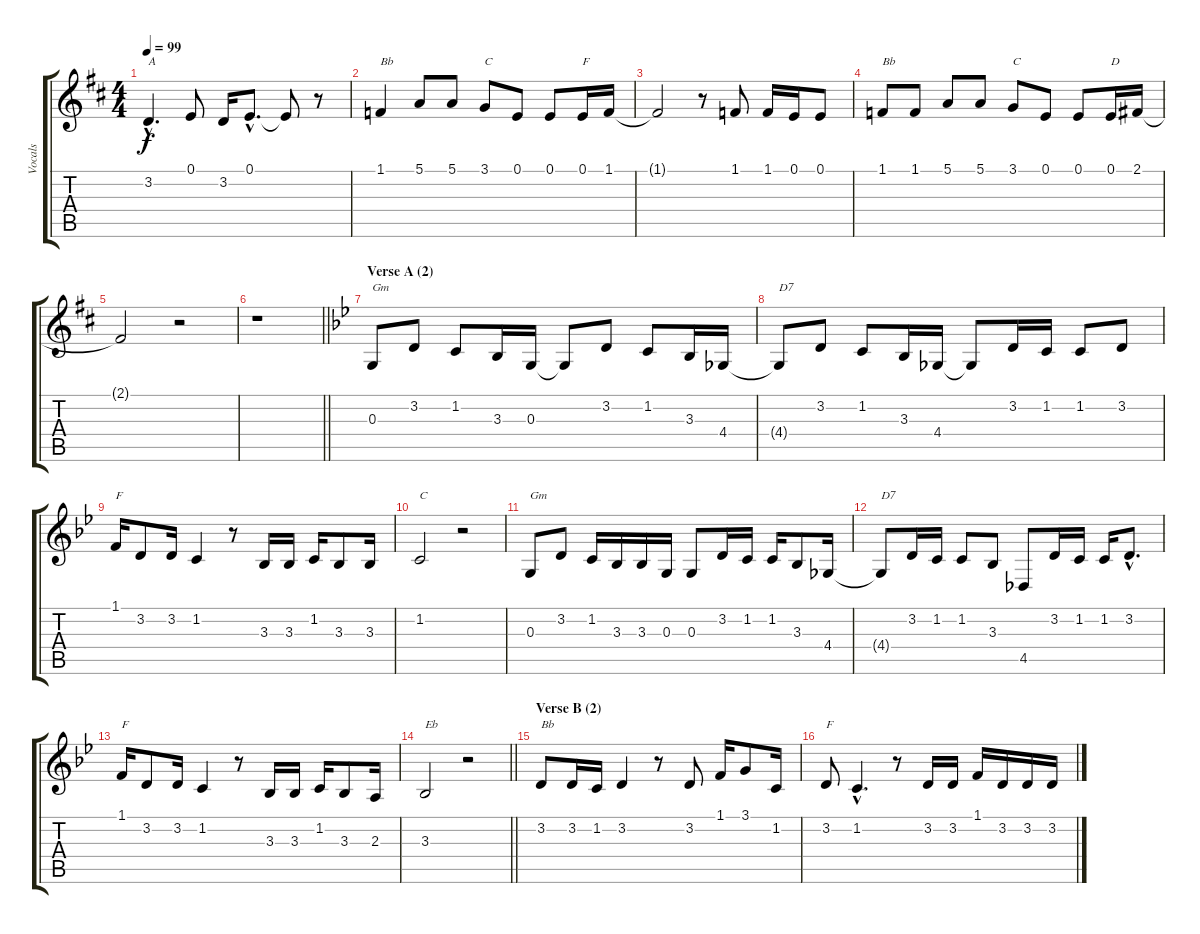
\track ("Vocals" "Vocals") {instrument sopranosax}
\staff {score tabs}
\tuning (E4 B3 G3 D3 A2 E2) {hide}
\ts (4 4)
\tempo 99
\clef g2
\ks d
3.2{hac}.4{d txt "A" dy f} 0.1.8 3.2.16 0.1{hac}.8{d} 0.1{t}.8 r.8 |
1.1.4{txt "Bb"} 5.1.8 5.1.8 3.1.8{txt "C"} 0.1.8 0.1.8 0.1.16{txt "F"} 1.1.16 |
1.1{t}.2 r.8 1.1.8 1.1.16 0.1.16 0.1.8 |
1.1.8{txt "Bb"} 1.1.8 5.1.8 5.1.8 3.1.8{txt "C"} 0.1.8 0.1.8 0.1.16{txt "D"} 2.1.16 |
2.1{t}.2 r.2 |
\barLineRight lightlight
r.1 |
\section ("" "Verse A (2)")
\ks gminor
0.3.8{txt "Gm"} 3.2.8 1.2.8 3.3.16 0.3.16 0.3{t}.8 3.2.8 1.2.8 3.3.16 4.4.16 |
4.4{t}.8{txt "D7"} 3.2.8 1.2.8 3.3.16 4.4.16 4.4{t}.8 3.2.16 1.2.16 1.2.8 3.2.8 |
1.1.16{txt "F"} 3.2.8 3.2.16 1.2.4 r.8 3.3.16 3.3.16 1.2.16 3.3.8 3.3.16 |
1.2.2{txt "C"} r.2 |
0.3.8{txt "Gm"} 3.2.8 1.2.16 3.3.16 3.3.16 0.3.16 0.3.8 3.2.16 1.2.16 1.2.16 3.3.8 4.4.16 |
4.4{t}.8{txt "D7"} 3.2.16 1.2.16 1.2.8 3.3.8 4.5.8 3.2.16 1.2.16 1.2.16 3.2{hac}.8{d} |
1.1.16{txt "F"} 3.2.8 3.2.16 1.2.4 r.8 3.3.16 3.3.16 1.2.16 3.3.8 2.3.16 |
\barLineRight lightlight
3.3.2{txt "Eb"} r.2 |
\section ("" "Verse B (2)")
3.2.8{txt "Bb"} 3.2.16 1.2.16 3.2.4 r.8 3.2.8 1.1.16 3.1.8 1.2.16 |
3.2.8{txt "F"} 1.2{hac}.4{d} r.8 3.2.16 3.2.16 1.1.16 3.2.16 3.2.16 3.2.16
